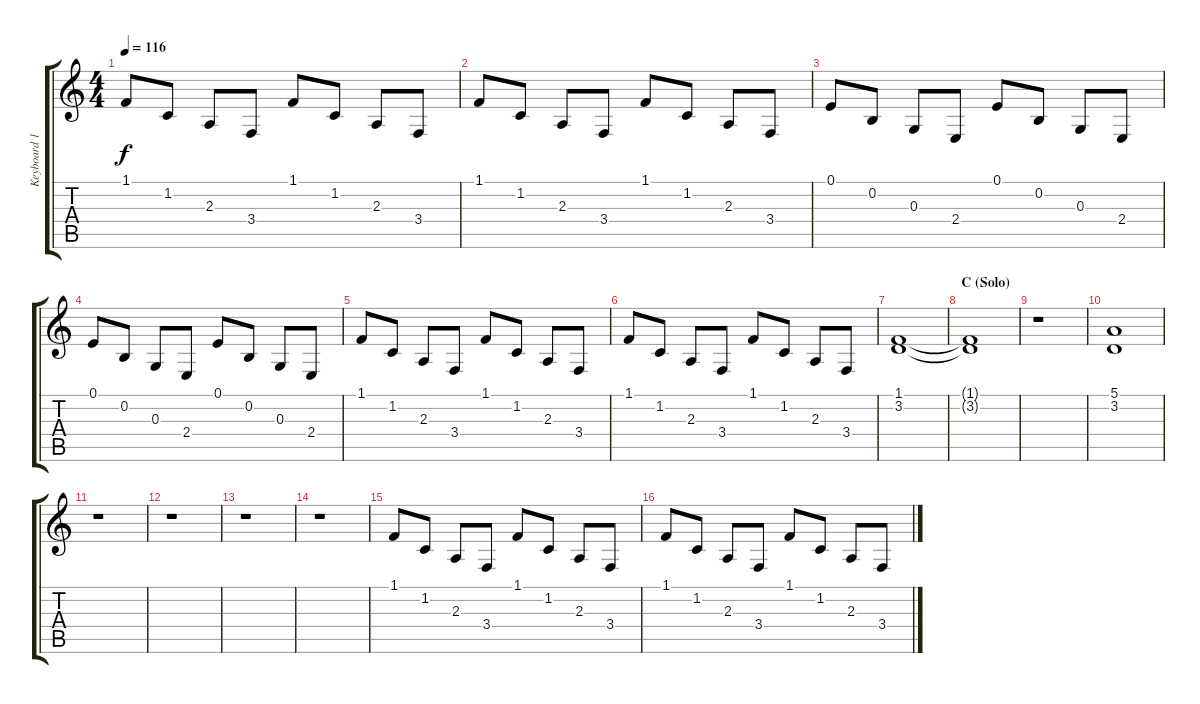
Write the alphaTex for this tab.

\track ("Keyboard 1" "Keyboard 1") {instrument choiraahs}
\staff {score tabs}
\tuning (E4 B3 G3 D3 A2 E2) {hide}
\ts (4 4)
\tempo 116
\clef g2
\ks c
1.1.8{dy f} 1.2.8 2.3.8 3.4.8 1.1.8 1.2.8 2.3.8 3.4.8 |
1.1.8 1.2.8 2.3.8 3.4.8 1.1.8 1.2.8 2.3.8 3.4.8 |
0.1.8 0.2.8 0.3.8 2.4.8 0.1.8 0.2.8 0.3.8 2.4.8 |
0.1.8 0.2.8 0.3.8 2.4.8 0.1.8 0.2.8 0.3.8 2.4.8 |
1.1.8 1.2.8 2.3.8 3.4.8 1.1.8 1.2.8 2.3.8 3.4.8 |
1.1.8 1.2.8 2.3.8 3.4.8 1.1.8 1.2.8 2.3.8 3.4.8 |
(1.1 3.2).1 |
\section ("" "C (Solo)")
(1.1{t} 3.2{t}).1 |
r.1 |
(5.1 3.2).1 |
r.1 |
r.1 |
r.1 |
r.1 |
1.1.8 1.2.8 2.3.8 3.4.8 1.1.8 1.2.8 2.3.8 3.4.8 |
1.1.8 1.2.8 2.3.8 3.4.8 1.1.8 1.2.8 2.3.8 3.4.8
